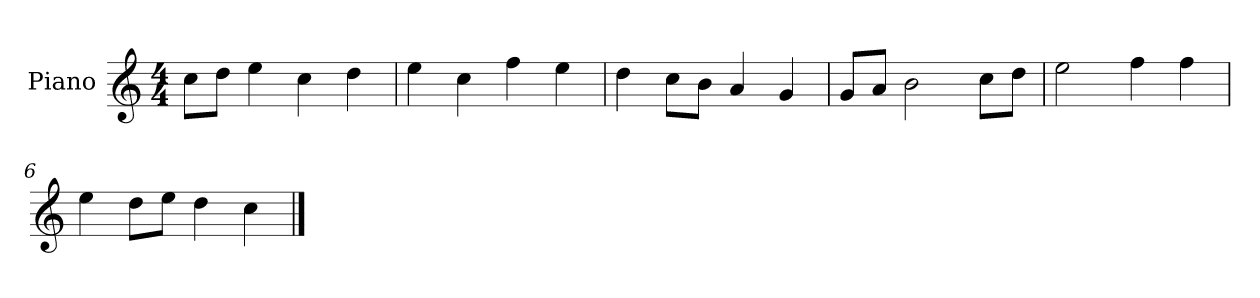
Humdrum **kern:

**kern
*part1
*staff1
*I"Piano
*I'P-no
*clefG2
*k[]
*M4/4
*MM90
=1
8cc\L
8dd\J
4ee\
4cc\
4dd\
=2
4ee\
4cc\
4ff\
4ee\
=3
4dd\
8cc\L
8b\J
4a/
4g/
=4
8g/L
8a/J
2b\
8cc\L
8dd\J
=5
2ee\
4ff\
4ff\
=6
4ee\
8dd\L
8ee\J
4dd\
4cc\
==
*-
